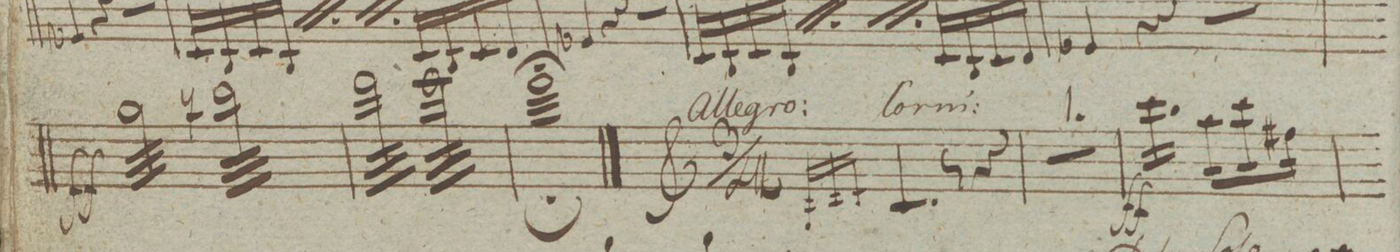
**kern	**dynam
*I"Violino Imo	*
*clefG2	*
*k[]	*
*met(c)	*
*M4/4	*
*tremolo	*
32gg\LLL	ff
32gg\	.
32gg\	.
32gg\	.
32gg\	.
32gg\	.
32gg\	.
32gg\	.
32gg\	.
32gg\	.
32gg\	.
32gg\	.
32gg\	.
32gg\	.
32gg\	.
32gg\JJJ	.
32bbn\LLL	.
32bbn\	.
32bbn\	.
32bbn\	.
32bbn\	.
32bbn\	.
32bbn\	.
32bbn\	.
32bbn\	.
32bbn\	.
32bbn\	.
32bbn\	.
32bbn\	.
32bbn\	.
32bbn\	.
32bbn\JJJ	.
=21	=21
32ddd\LLL	.
32ddd\	.
32ddd\	.
32ddd\	.
32ddd\	.
32ddd\	.
32ddd\	.
32ddd\	.
32ddd\	.
32ddd\	.
32ddd\	.
32ddd\	.
32ddd\	.
32ddd\	.
32ddd\	.
32ddd\JJJ	.
32eee\LLL	.
32eee\	.
32eee\	.
32eee\	.
32eee\	.
32eee\	.
32eee\	.
32eee\	.
32eee\	.
32eee\	.
32eee\	.
32eee\	.
32eee\	.
32eee\	.
32eee\	.
32eee\JJJ	.
*Xtremolo	*
=22	=22
1fff\;;	.
=23||	=23||
*M3/4	*
16qqG/LL	.
16qqA/	.
16qqB/JJ	.
4.c/	.
8r	.
4r	.
=24	=24
2.r	.
=25	=25
*tremolo	*
16ccc\LL	ff
16ccc\	.
16ccc\	.
16ccc\	.
16ccc\	.
16ccc\JJ	.
16aa\LL	.
16aa\	.
16ccc\	.
16ccc\	.
16ff#\	.
16ff#\JJ	.
=26	=26
*-	*-
